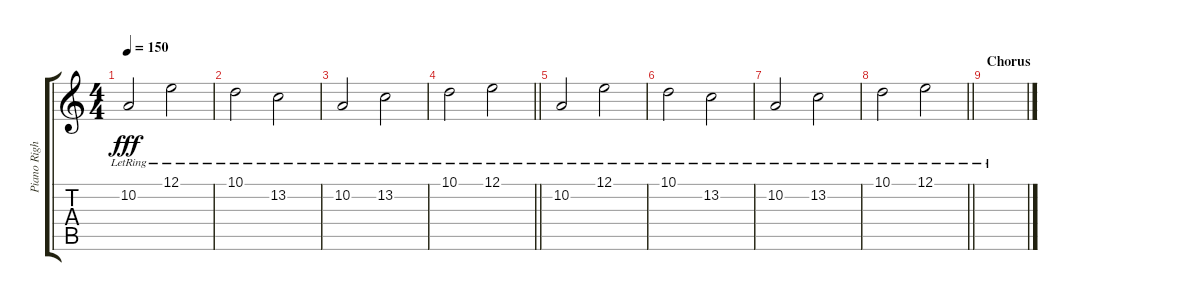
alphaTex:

\track ("Piano Right Hand" "Piano Righ") {instrument acousticgrandpiano}
\staff {score tabs}
\tuning (E4 B3 G3 D3 A2 E2) {hide}
\ts (4 4)
\tempo 150
\clef g2
\ks c
10.2{lr}.2{dy fff} 12.1{lr}.2 |
10.1{lr}.2 13.2{lr}.2 |
10.2{lr}.2 13.2{lr}.2 |
\barLineRight lightlight
10.1{lr}.2 12.1{lr}.2 |
10.2{lr}.2 12.1{lr}.2 |
10.1{lr}.2 13.2{lr}.2 |
10.2{lr}.2 13.2{lr}.2 |
\barLineRight lightlight
10.1{lr}.2 12.1{lr}.2 |
\section ("" "Chorus")
